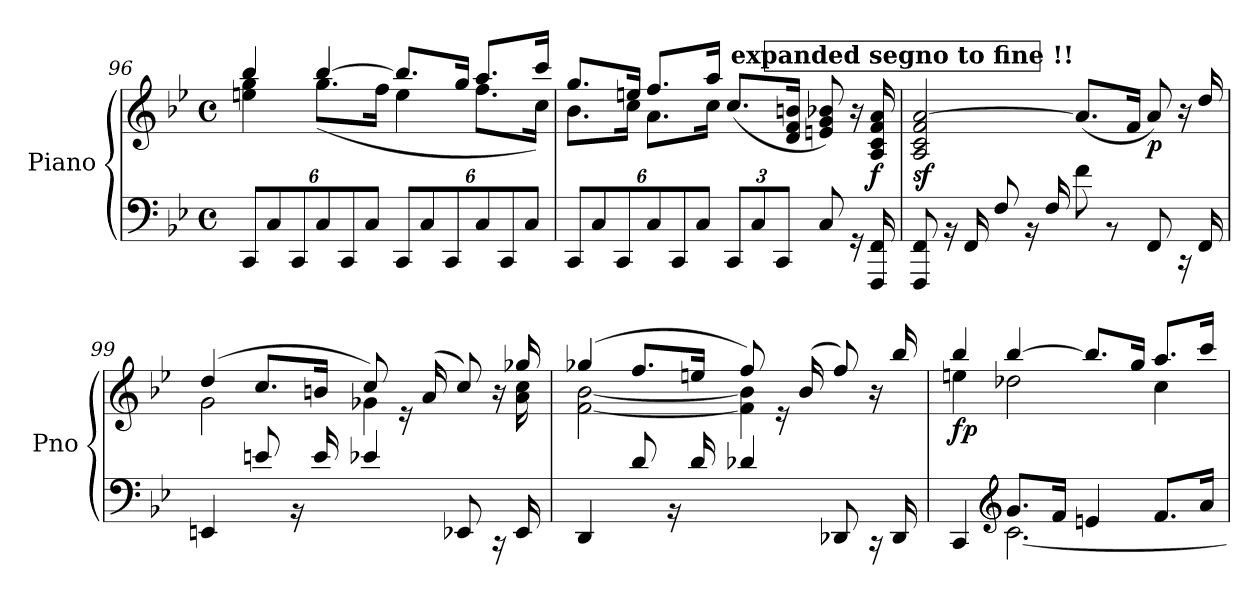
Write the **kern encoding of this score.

**kern	**kern	**dynam
*part1	*part1	*part1
*staff2	*staff1	*staff1/2
*I"Piano	*	*
*I'Pno	*	*
*clefF4	*clefG2	*
*k[b-e-]	*k[b-e-]	*
*M4/4	*M4/4	*
*met(c)	*met(c)	*
=96	=96	=96
*^	*	*
*	*Xbrackettup	*	*
*	*	*^	*
!	!	!	!	!LO:DY:b
1ryy	12CC/L	4bb-/	4een\ 4gg\	other-dynamics
.	12C/	.	.	.
.	12CC/	.	.	.
.	12C/	[4bb-/	(<8.gg\L	.
.	12CC/	.	.	.
.	12C/J	.	.	.
.	.	.	16ff\Jk	.
.	12CC/L	8.bb-/L]	4ee\	.
.	12C/	.	.	.
.	12CC/	.	.	.
.	.	16gg/Jk	.	.
.	12C/	8.aa/L	8.ff\L	.
.	12CC/	.	.	.
.	12C/J	.	.	.
.	.	16ccc/Jk	16cc\Jk)	.
!!LO:LB:g=z	!!
=97	=97	=97	=97	=97
1ryy	12CC/L	8.gg/L	8.b-\L	.
.	12C/	.	.	.
.	12CC/	.	.	.
.	.	16een/Jk	16cc\Jk	.
.	12C/	8.ff/L	8.a\L	.
.	12CC/	.	.	.
.	12C/J	.	.	.
.	.	16aa/Jk	16cc\Jk	.
.	12CC/L	(>8.cc/L	2ryy	.
.	12C/	.	.	.
.	12CC/J	.	.	.
.	.	16d/ 16f/ 16bn/Jk	.	.
.	8C/	8en/ 8g/ 8b-X/)	.	.
.	16r	16r	.	.
!	!	!	!	!LO:DY:b
.	16FFF/ 16FF/	16A/ 16c/ 16f/ 16a/	.	f
!!LO:REH:place=s1:a:B:fs=14:t=expanded segno to fine	!!
=98	=98	=98	=98	=98
*	*^	*	*	*
!	!	!	!	!	!LO:DY:b
1ryy	8ryy	8FFF/ 8FF/	2ryy	2A/ 2c/ 2f/ [2a/	sf
.	16r	16ryy	.	.	.
.	16ryy	16FF/	.	.	.
.	8ryy	8F/	.	.	.
.	16r	16ryy	.	.	.
.	16ryy	16F/	.	.	.
.	8ryy	8f\	8.ryy	(>8.a/L]	.
.	8r	8ryy	.	.	.
.	.	.	16ryy	16f/Jk	.
!	!	!	!	!	!LO:DY:b
.	8ryy	8FF/	8ryy	8a/)	p
.	16rCC	16ryy	16r	16ryy	.
.	16ryy	16FF/	16ryy	16dd/	.
!!LO:LB:g=z
=99	=99	=99	=99	=99	=99
*	*	*	*	*^	*
!	!	!	!	!	!	!LO:DY:b
1ryy	4EEn/	4ryy	(>4dd/	2g\	2ryy	other-dynamics
.	8ryy	8en/	8.cc/L	.	.	.
.	16r	16ryy	.	.	.	.
.	16ryy	16e/	16bn/Jk	.	.	.
.	4e-X/	4ryy	8ryy	4g-X\	8cc/)	.
.	.	.	16re	.	16ryy	.
.	.	.	16ryy	.	(>16a/	.
.	8ryy	8EE-X/	8ryy	8.ryy	8cc/)	.
.	16rCC	16ryy	16r	.	16ryy	.
.	16ryy	16EE-/	16ryy	16a\ 16cc\	16gg-X/	.
=100	=100	=100	=100	=100	=100	=100
1ryy	4DD/	4ryy	(>4gg-X/	[2f\ [2b-\	2ryy	.
.	8ryy	8d/	8.ff/L	.	.	.
.	16r	16ryy	.	.	.	.
.	16ryy	16d/	16een/Jk	.	.	.
.	4d-X/	4ryy	8ryy	4f\] 4b-\]	8ff/)	.
.	.	.	16re	.	16ryy	.
.	.	.	16ryy	.	(>16b-/	.
.	8ryy	8DD-X/	8ryy	4ryy	8ff/)	.
.	16rCC	16ryy	16r	.	16ryy	.
.	16ryy	16DD-/	16ryy	.	16bb-/	.
=101	=101	=101	=101	=101	=101	=101
!	!	!	!	!	!	!LO:DY:b
*	*	*	*	*v	*v	*
1ryy	4CC/	4ryy	4bb-/	4een\	fp
*clefG2	*	*	*	*	*
.	[2.c\	8.g/L	[4bb-/	2dd-X\	.
.	.	16f/Jk	.	.	.
.	.	4en/	8.bb-/L]	.	.
.	.	.	16gg/Jk	.	.
.	.	8.f/L	8.aa/L	4cc\	.
.	.	16a/Jk	16ccc/Jk	.	.
*v	*v	*v	*	*	*
*	*v	*v	*
=	=	=
*-	*-	*-
